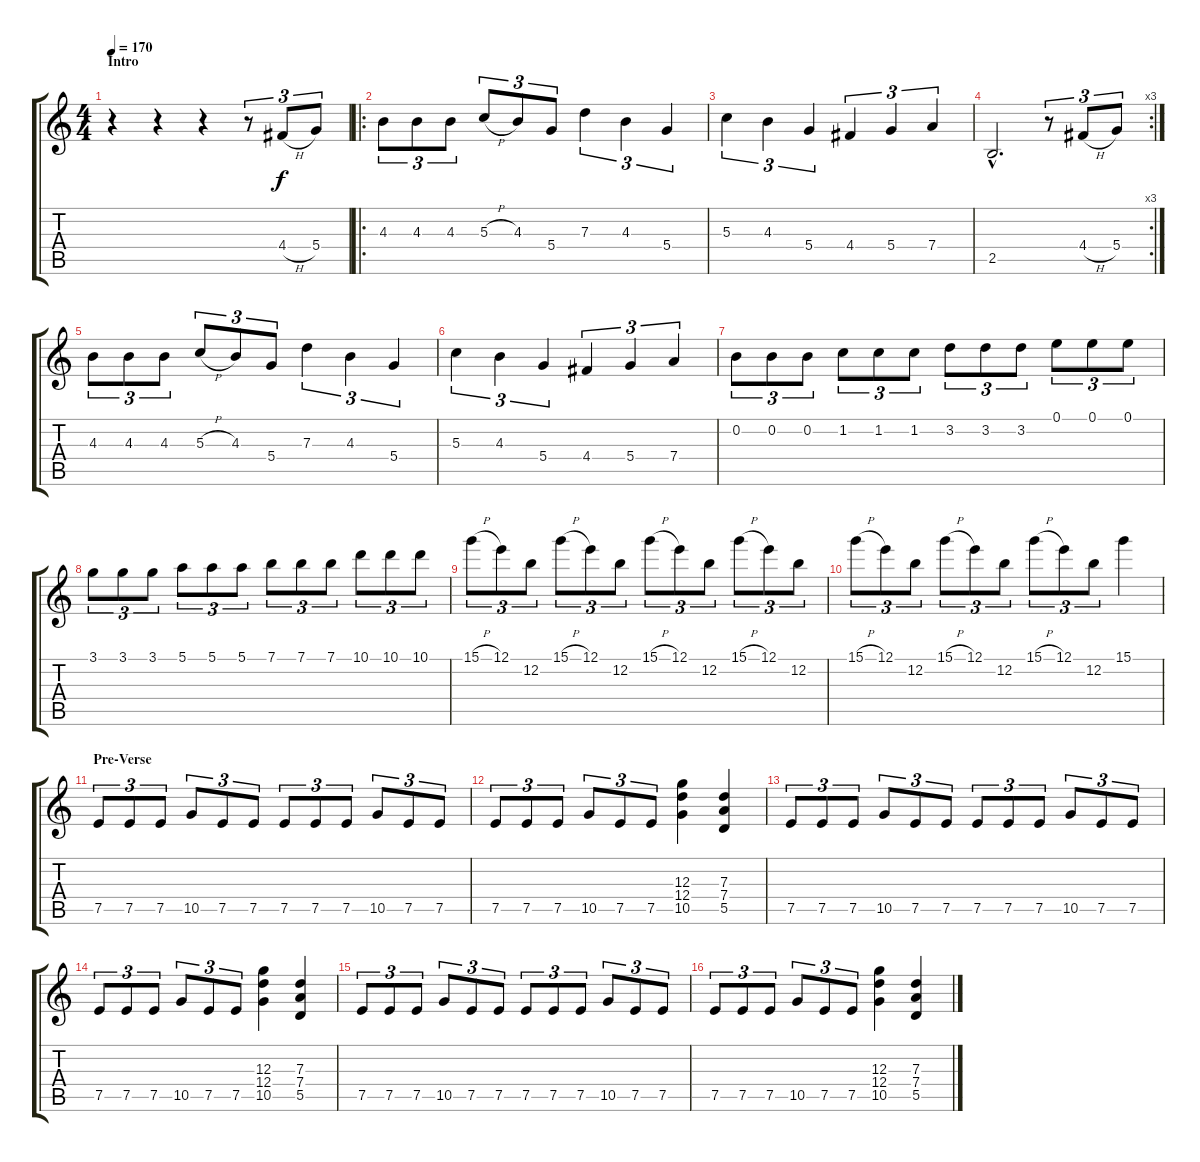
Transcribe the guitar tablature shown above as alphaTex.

\track "" {instrument distortionguitar}
\staff {score tabs}
\tuning (E4 B3 G3 D3 A2 E2) {hide}
\ts (4 4)
\section ("" "Intro")
\tempo 170
\clef g2
\ks c
r.4{dy f instrument distortionguitar} r.4 r.4 r.8{tu (3 2)} 4.4{h}.8{tu (3 2)} 5.4.8{tu (3 2)} |
\ro
4.3.8{tu (3 2)} 4.3.8{tu (3 2)} 4.3.8{tu (3 2)} 5.3{h}.8{tu (3 2)} 4.3.8{tu (3 2)} 5.4.8{tu (3 2)} 7.3.4{tu (3 2)} 4.3.4{tu (3 2)} 5.4.4{tu (3 2)} |
5.3.4{tu (3 2)} 4.3.4{tu (3 2)} 5.4.4{tu (3 2)} 4.4.4{tu (3 2)} 5.4.4{tu (3 2)} 7.4.4{tu (3 2)} |
\rc 3
2.5{hac}.2{d} r.8{tu (3 2)} 4.4{h}.8{tu (3 2)} 5.4.8{tu (3 2)} |
4.3.8{tu (3 2)} 4.3.8{tu (3 2)} 4.3.8{tu (3 2)} 5.3{h}.8{tu (3 2)} 4.3.8{tu (3 2)} 5.4.8{tu (3 2)} 7.3.4{tu (3 2)} 4.3.4{tu (3 2)} 5.4.4{tu (3 2)} |
5.3.4{tu (3 2)} 4.3.4{tu (3 2)} 5.4.4{tu (3 2)} 4.4.4{tu (3 2)} 5.4.4{tu (3 2)} 7.4.4{tu (3 2)} |
0.2.8{tu (3 2)} 0.2.8{tu (3 2)} 0.2.8{tu (3 2)} 1.2.8{tu (3 2)} 1.2.8{tu (3 2)} 1.2.8{tu (3 2)} 3.2.8{tu (3 2)} 3.2.8{tu (3 2)} 3.2.8{tu (3 2)} 0.1.8{tu (3 2)} 0.1.8{tu (3 2)} 0.1.8{tu (3 2)} |
3.1.8{tu (3 2)} 3.1.8{tu (3 2)} 3.1.8{tu (3 2)} 5.1.8{tu (3 2)} 5.1.8{tu (3 2)} 5.1.8{tu (3 2)} 7.1.8{tu (3 2)} 7.1.8{tu (3 2)} 7.1.8{tu (3 2)} 10.1.8{tu (3 2)} 10.1.8{tu (3 2)} 10.1.8{tu (3 2)} |
15.1{h}.8{tu (3 2)} 12.1.8{tu (3 2)} 12.2.8{tu (3 2)} 15.1{h}.8{tu (3 2)} 12.1.8{tu (3 2)} 12.2.8{tu (3 2)} 15.1{h}.8{tu (3 2)} 12.1.8{tu (3 2)} 12.2.8{tu (3 2)} 15.1{h}.8{tu (3 2)} 12.1.8{tu (3 2)} 12.2.8{tu (3 2)} |
15.1{h}.8{tu (3 2)} 12.1.8{tu (3 2)} 12.2.8{tu (3 2)} 15.1{h}.8{tu (3 2)} 12.1.8{tu (3 2)} 12.2.8{tu (3 2)} 15.1{h}.8{tu (3 2)} 12.1.8{tu (3 2)} 12.2.8{tu (3 2)} 15.1.4 |
\section ("" "Pre-Verse")
7.5.8{tu (3 2)} 7.5.8{tu (3 2)} 7.5.8{tu (3 2)} 10.5.8{tu (3 2)} 7.5.8{tu (3 2)} 7.5.8{tu (3 2)} 7.5.8{tu (3 2)} 7.5.8{tu (3 2)} 7.5.8{tu (3 2)} 10.5.8{tu (3 2)} 7.5.8{tu (3 2)} 7.5.8{tu (3 2)} |
7.5.8{tu (3 2)} 7.5.8{tu (3 2)} 7.5.8{tu (3 2)} 10.5.8{tu (3 2)} 7.5.8{tu (3 2)} 7.5.8{tu (3 2)} (12.3 12.4 10.5).4 (7.3 7.4 5.5).4 |
7.5.8{tu (3 2)} 7.5.8{tu (3 2)} 7.5.8{tu (3 2)} 10.5.8{tu (3 2)} 7.5.8{tu (3 2)} 7.5.8{tu (3 2)} 7.5.8{tu (3 2)} 7.5.8{tu (3 2)} 7.5.8{tu (3 2)} 10.5.8{tu (3 2)} 7.5.8{tu (3 2)} 7.5.8{tu (3 2)} |
7.5.8{tu (3 2)} 7.5.8{tu (3 2)} 7.5.8{tu (3 2)} 10.5.8{tu (3 2)} 7.5.8{tu (3 2)} 7.5.8{tu (3 2)} (12.3 12.4 10.5).4 (7.3 7.4 5.5).4 |
7.5.8{tu (3 2)} 7.5.8{tu (3 2)} 7.5.8{tu (3 2)} 10.5.8{tu (3 2)} 7.5.8{tu (3 2)} 7.5.8{tu (3 2)} 7.5.8{tu (3 2)} 7.5.8{tu (3 2)} 7.5.8{tu (3 2)} 10.5.8{tu (3 2)} 7.5.8{tu (3 2)} 7.5.8{tu (3 2)} |
7.5.8{tu (3 2)} 7.5.8{tu (3 2)} 7.5.8{tu (3 2)} 10.5.8{tu (3 2)} 7.5.8{tu (3 2)} 7.5.8{tu (3 2)} (12.3 12.4 10.5).4 (7.3 7.4 5.5).4
